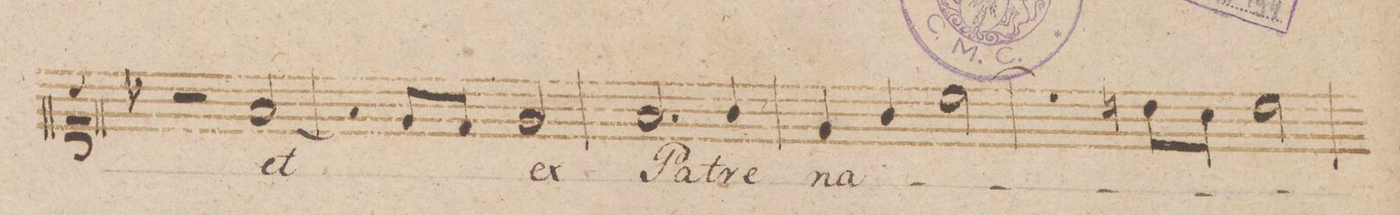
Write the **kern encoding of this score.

**kern	**text	**dynam
*I"Canto.	*	*
*clefC1	*	*
*k[b-]	*	*
*met(c|)	*	*
*M2/2	*	*
2r	.	.
[2f/	et	.
=25	=25	=25
4f/]	.	.
8e/L	.	.
8d/J	.	.
2e/	-ex	.
=26	=26	=26
2.f/	Pat-	.
4g/	-re	.
=27	=27	=27
4e/	na-	.
4g/	.	.
[2cc\	.	.
=28	=28	=28
4cc\]	.	.
8bn\L	.	.
8a\J	.	.
2cc\	.	.
=29	=29	=29
*-	*-	*-
